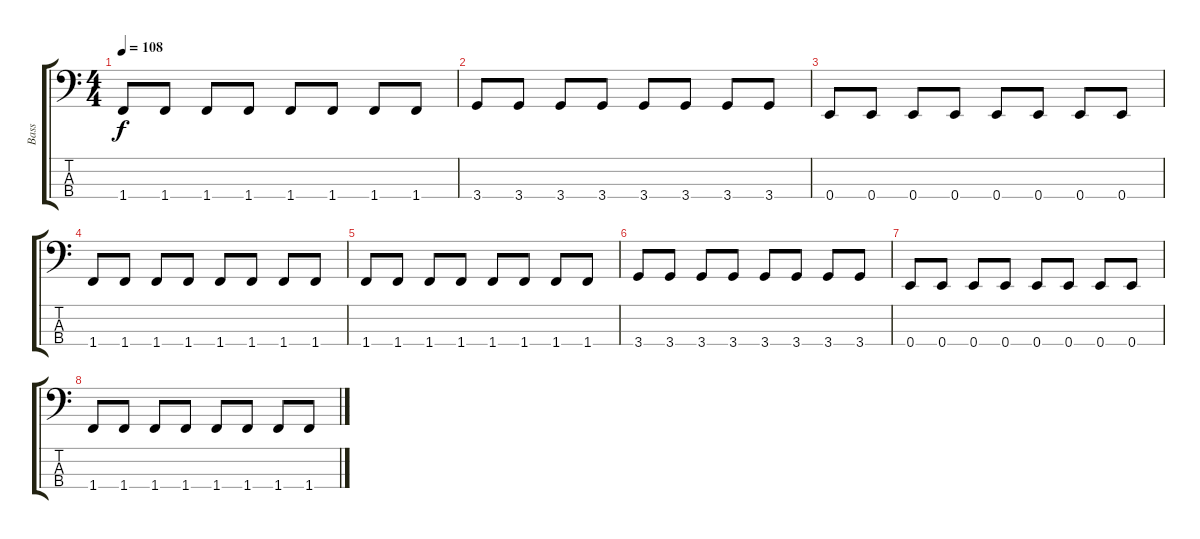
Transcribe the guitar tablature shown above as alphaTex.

\track ("Bass" "Bass") {instrument electricbassfinger}
\staff {score tabs}
\tuning (G2 D2 A1 E1) {hide}
\ts (4 4)
\tempo 108
\clef f4
\ks c
1.4.8{dy f} 1.4.8 1.4.8 1.4.8 1.4.8 1.4.8 1.4.8 1.4.8 |
3.4.8 3.4.8 3.4.8 3.4.8 3.4.8 3.4.8 3.4.8 3.4.8 |
0.4.8 0.4.8 0.4.8 0.4.8 0.4.8 0.4.8 0.4.8 0.4.8 |
1.4.8 1.4.8 1.4.8 1.4.8 1.4.8 1.4.8 1.4.8 1.4.8 |
1.4.8 1.4.8 1.4.8 1.4.8 1.4.8 1.4.8 1.4.8 1.4.8 |
3.4.8 3.4.8 3.4.8 3.4.8 3.4.8 3.4.8 3.4.8 3.4.8 |
0.4.8 0.4.8 0.4.8 0.4.8 0.4.8 0.4.8 0.4.8 0.4.8 |
1.4.8 1.4.8 1.4.8 1.4.8 1.4.8 1.4.8 1.4.8 1.4.8
